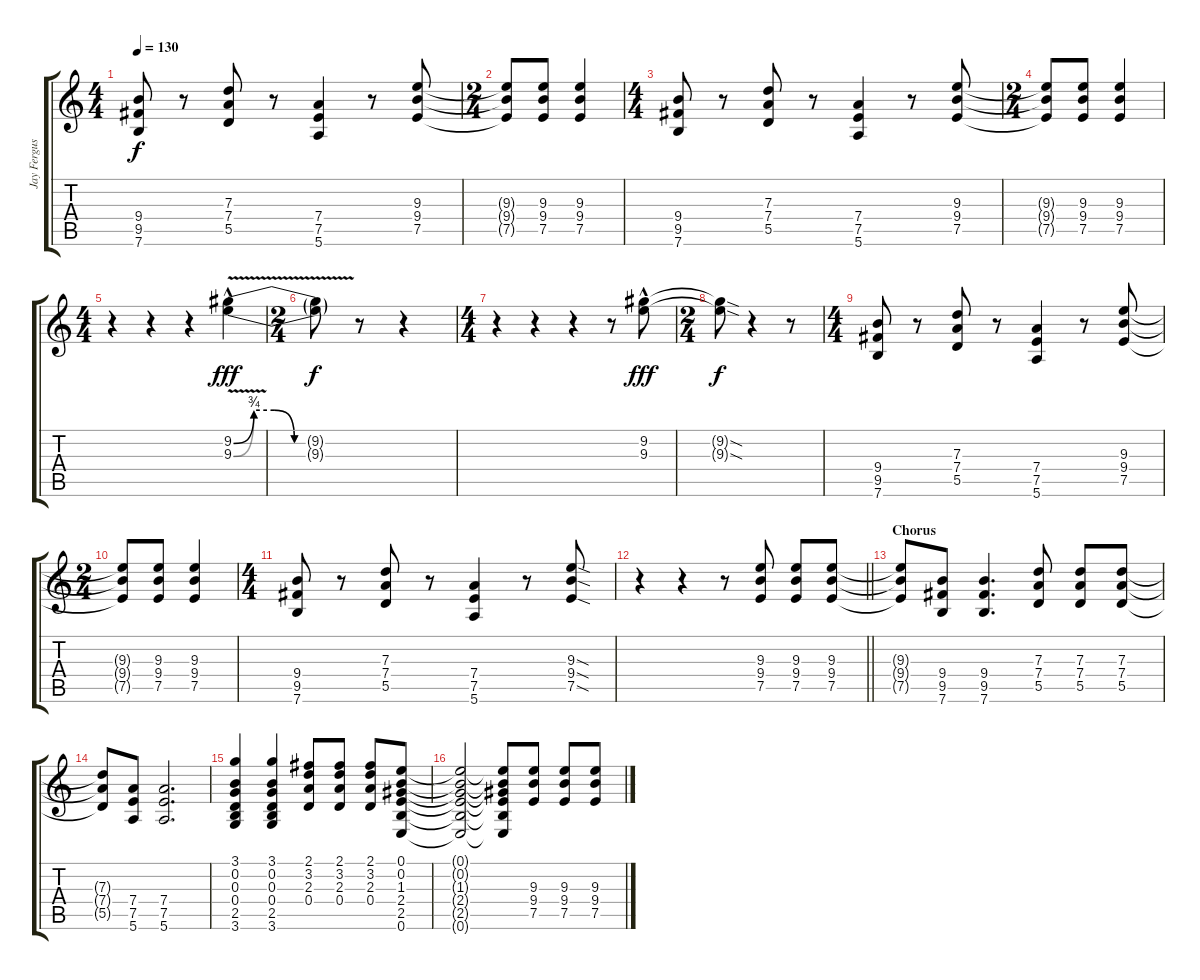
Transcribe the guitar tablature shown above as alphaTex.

\track ("Jay Ferguson" "Jay Fergus") {instrument distortionguitar}
\staff {score tabs}
\tuning (E4 B3 G3 D3 A2 E2) {hide}
\ts (4 4)
\tempo 130
\clef g2
\ks c
(9.4 9.5 7.6).8{dy f} r.8 (7.3 7.4 5.5).8 r.8 (7.4 7.5 5.6).4 r.8 (9.3 9.4 7.5).8 |
\ts (2 4)
(9.3{t} 9.4{t} 7.5{t}).8 (9.3 9.4 7.5).8 (9.3 9.4 7.5).4 |
\ts (4 4)
(9.4 9.5 7.6).8 r.8 (7.3 7.4 5.5).8 r.8 (7.4 7.5 5.6).4 r.8 (9.3 9.4 7.5).8 |
\ts (2 4)
(9.3{t} 9.4{t} 7.5{t}).8 (9.3 9.4 7.5).8 (9.3 9.4 7.5).4 |
\ts (4 4)
r.4 r.4 r.4 (9.2{be (custom 0 0 10 3 20 3 30 0 60 0) v hac} 9.3{be (custom 0 0 10 3 20 3 30 0 60 0) v hac}).4{dy fff} |
\ts (2 4)
(9.2{t} 9.3{t}).8{dy f} r.8 r.4 |
\ts (4 4)
r.4 r.4 r.4 r.8 (9.2{hac} 9.3{hac}).8{dy fff} |
\ts (2 4)
(9.2{sod t} 9.3{sod t}).8{dy f} r.4 r.8 |
\ts (4 4)
(9.4 9.5 7.6).8 r.8 (7.3 7.4 5.5).8 r.8 (7.4 7.5 5.6).4 r.8 (9.3 9.4 7.5).8 |
\ts (2 4)
(9.3{t} 9.4{t} 7.5{t}).8 (9.3 9.4 7.5).8 (9.3 9.4 7.5).4 |
\ts (4 4)
(9.4 9.5 7.6).8 r.8 (7.3 7.4 5.5).8 r.8 (7.4 7.5 5.6).4 r.8 (9.3{sod} 9.4{sod} 7.5{sod}).8 |
\barLineRight lightlight
r.4 r.4 r.8 (9.3 9.4 7.5).8 (9.3 9.4 7.5).8 (9.3 9.4 7.5).8 |
\section ("" "Chorus")
(9.3{t} 9.4{t} 7.5{t}).8 (9.4 9.5 7.6).8 (9.4 9.5 7.6).4{d} (7.3 7.4 5.5).8 (7.3 7.4 5.5).8 (7.3 7.4 5.5).8 |
(7.3{t} 7.4{t} 5.5{t}).8 (7.4 7.5 5.6).8 (7.4 7.5 5.6).2{d} |
(3.1 0.2 0.3 0.4 2.5 3.6).4 (3.1 0.2 0.3 0.4 2.5 3.6).4 (2.1 3.2 2.3 0.4).8 (2.1 3.2 2.3 0.4).8 (2.1 3.2 2.3 0.4).8 (0.1 0.2 1.3 2.4 2.5 0.6).8 |
(0.1{t} 0.2{t} 1.3{t} 2.4{t} 2.5{t} 0.6{t}).2 (0.1{t} 0.2{t} 1.3{t} 2.4{t} 2.5{t} 0.6{t}).8 (9.3 9.4 7.5).8 (9.3 9.4 7.5).8 (9.3 9.4 7.5).8
